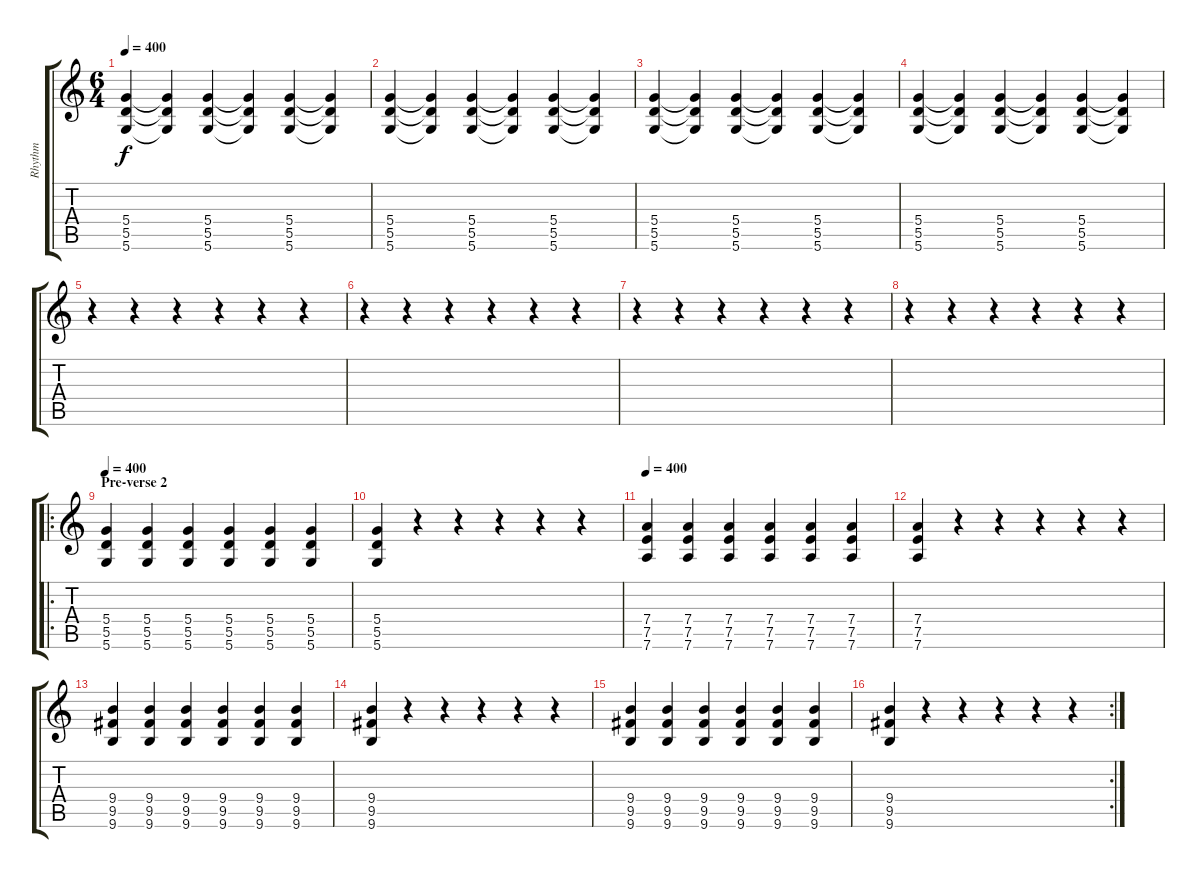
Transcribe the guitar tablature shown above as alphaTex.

\track ("Rhythm" "Rhythm") {instrument acousticguitarnylon}
\staff {score tabs}
\tuning (E4 B3 G3 D3 A2 D2) {hide}
\ts (6 4)
\tempo 400
\clef g2
\ks c
(5.4 5.5 5.6).4{dy f} (5.4{t} 5.5{t} 5.6{t}).4 (5.4 5.5 5.6).4 (5.4{t} 5.5{t} 5.6{t}).4 (5.4 5.5 5.6).4 (5.4{t} 5.5{t} 5.6{t}).4 |
(5.4 5.5 5.6).4 (5.4{t} 5.5{t} 5.6{t}).4 (5.4 5.5 5.6).4 (5.4{t} 5.5{t} 5.6{t}).4 (5.4 5.5 5.6).4 (5.4{t} 5.5{t} 5.6{t}).4 |
(5.4 5.5 5.6).4 (5.4{t} 5.5{t} 5.6{t}).4 (5.4 5.5 5.6).4 (5.4{t} 5.5{t} 5.6{t}).4 (5.4 5.5 5.6).4 (5.4{t} 5.5{t} 5.6{t}).4 |
(5.4 5.5 5.6).4 (5.4{t} 5.5{t} 5.6{t}).4 (5.4 5.5 5.6).4 (5.4{t} 5.5{t} 5.6{t}).4 (5.4 5.5 5.6).4 (5.4{t} 5.5{t} 5.6{t}).4 |
r.4 r.4 r.4 r.4 r.4 r.4 |
r.4 r.4 r.4 r.4 r.4 r.4 |
r.4 r.4 r.4 r.4 r.4 r.4 |
r.4 r.4 r.4 r.4 r.4 r.4 |
\ro
\section ("" "Pre-verse 2")
\tempo 400
(5.4 5.5 5.6).4{instrument distortionguitar} (5.4 5.5 5.6).4 (5.4 5.5 5.6).4 (5.4 5.5 5.6).4 (5.4 5.5 5.6).4 (5.4 5.5 5.6).4 |
(5.4 5.5 5.6).4 r.4 r.4 r.4 r.4 r.4 |
\tempo 400
(7.4 7.5 7.6).4 (7.4 7.5 7.6).4 (7.4 7.5 7.6).4 (7.4 7.5 7.6).4 (7.4 7.5 7.6).4 (7.4 7.5 7.6).4 |
(7.4 7.5 7.6).4 r.4 r.4 r.4 r.4 r.4 |
(9.4 9.5 9.6).4 (9.4 9.5 9.6).4 (9.4 9.5 9.6).4 (9.4 9.5 9.6).4 (9.4 9.5 9.6).4 (9.4 9.5 9.6).4 |
(9.4 9.5 9.6).4 r.4 r.4 r.4 r.4 r.4 |
(9.4 9.5 9.6).4 (9.4 9.5 9.6).4 (9.4 9.5 9.6).4 (9.4 9.5 9.6).4 (9.4 9.5 9.6).4 (9.4 9.5 9.6).4 |
\rc 2
(9.4 9.5 9.6).4 r.4 r.4 r.4 r.4 r.4
